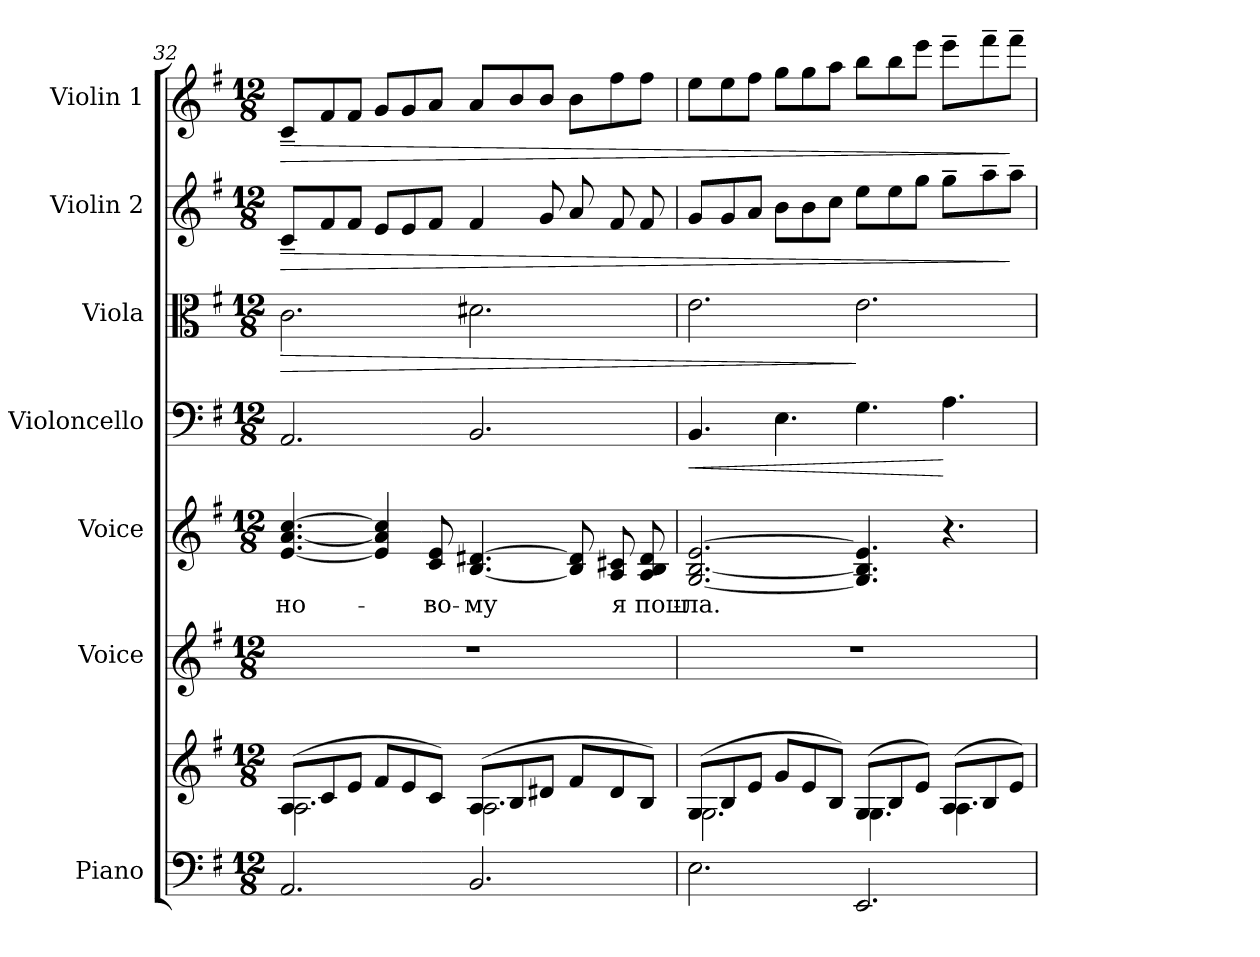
**kern	**kern	**kern	**kern	**text	**kern	**dynam	**kern	**dynam	**kern	**dynam	**kern	**dynam
*part7	*part7	*part6	*part5	*part5	*part4	*part4	*part3	*part3	*part2	*part2	*part1	*part1
*staff8	*staff7	*staff6	*staff5	*staff5	*staff4	*staff4	*staff3	*staff3	*staff2	*staff2	*staff1	*staff1
*I"Piano	*	*I"Voice	*I"Voice	*	*I"Violoncello	*	*I"Viola	*	*I"Violin 2	*	*I"Violin 1	*
*I'Pno.	*	*I'Voice	*I'Voice	*	*I'Vc.	*	*I'Vla.	*	*I'Vln.	*	*I'Vln.	*
!!LO:LB:g=z
*clefF4	*clefG2	*clefG2	*clefG2	*	*clefF4	*	*clefC3	*	*clefG2	*	*clefG2	*
*k[f#]	*k[f#]	*k[f#]	*k[f#]	*	*k[f#]	*	*k[f#]	*	*k[f#]	*	*k[f#]	*
*e:	*e:	*e:	*e:	*	*e:	*	*e:	*	*e:	*	*e:	*
*M12/8	*M12/8	*M12/8	*M12/8	*	*M12/8	*	*M12/8	*	*M12/8	*	*M12/8	*
=32	=32	=32	=32	=32	=32	=32	=32	=32	=32	=32	=32	=32
*	*^	*	*	*	*	*	*	*	*	*	*	*
!	!	!	!LO:N:vis=1	!	!	!	!	!	!	!	!	!	!
!	!	!	!	!	!LO:LY:b:color=#000000	!	!	!	!LO:HP:b	!	!LO:HP:b	!	!LO:HP:b
2.AAi/	(8Ai/L	2.Ai\	1.r	[4.ei/ [4.ai [4.cci	но-	2.AAi/	.	2.ci\	>	8c~i/L	>	8c~i/L	>
.	8ci/	.	.	.	.	.	.	.	.	8f#i/	.	8f#i/	.
.	8ei/J	.	.	.	.	.	.	.	.	8f#i/J	.	8f#i/J	.
.	8f#i/L	.	.	4ei/] 4ai] 4cci]	.	.	.	.	.	8ei/L	.	8gi/L	.
.	8ei/	.	.	.	.	.	.	.	.	8ei/	.	8gi/	.
!	!	!	!	!	!LO:LY:b:color=#000000	!	!	!	!	!	!	!	!
.	8ci/J)	.	.	8ci/ 8eiL	-во-	.	.	.	.	8f#i/J	.	8ai/J	.
!	!	!	!	!	!LO:LY:b:color=#000000	!	!	!	!	!	!	!	!
2.BBi/	(8Ai/L	2.Ai\	.	[4.Bi/ [4.d#Xi	-му	2.BBi/	.	2.d#Xi\	.	4f#i/	.	8ai/L	.
.	8Bi/	.	.	.	.	.	.	.	.	.	.	8bi/	.
.	8d#Xi/J	.	.	.	.	.	.	.	.	8gi/L	.	8bi/J	.
.	8f#i/L	.	.	8Bi/] 8d#i]	.	.	.	.	.	8ai/L	.	8bi\L	.
!	!	!	!	!	!LO:LY:b:color=#000000	!	!	!	!	!	!	!	!
.	8d#i/	.	.	8Ai/ 8c#Xi	я	.	.	.	.	8f#i/	.	8ff#i\	.
!	!	!	!	!	!LO:LY:b:color=#000000	!	!	!	!	!	!	!	!
.	8Bi/J)	.	.	8Ai/ 8Bi 8d#iL	пош-	.	.	.	.	8f#i/J	.	8ff#i\J	.
=33	=33	=33	=33	=33	=33	=33	=33	=33	=33	=33	=33	=33	=33
!	!	!	!LO:N:vis=1	!	!	!	!	!	!	!	!	!	!
!	!	!	!	!	!LO:LY:b:color=#000000	!	!LO:HP:b	!	!	!	!	!	!
2.Ei\	(8Gi/L	2.Gi\	1.r	[2.Gi/ [2.Bi [2.ei	-ла.	4.BBi/	<	2.ei\	.	8gi/L	.	8eei\L	.
.	8Bi/	.	.	.	.	.	.	.	.	8gi/	.	8eei\	.
.	8ei/J	.	.	.	.	.	.	.	.	8ai/J	.	8ff#i\J	.
.	8gi/L	.	.	.	.	4.Ei\	.	.	.	8bi\L	.	8ggi\L	.
.	8ei/	.	.	.	.	.	.	.	.	8bi\	.	8ggi\	.
.	8Bi/J)	.	.	.	.	.	.	.	.	8cci\J	.	8aai\J	.
2.EEi/	(8Gi/L	4.Gi\	.	4.Gi/] 4.Bi] 4.ei]	.	4.Gi\	.	2.ei\	]	8eei\L	.	8bbi\L	.
.	8Bi/	.	.	.	.	.	.	.	.	8eei\	.	8bbi\	.
.	8ei/J)	.	.	.	.	.	.	.	.	8ggi\J	.	8eeei\J	.
.	(8Ai/L	4.Ai\	.	4.r	.	4.Ai\	[	.	.	8gg~i\L	.	8eee~i\L	.
.	8Bi/	.	.	.	.	.	.	.	.	8aa~i\	.	8fff#~i\	.
.	8ei/J)	.	.	.	.	.	.	.	.	8aa~i\J	]	8fff#~i\J	]
*	*v	*v	*	*	*	*	*	*	*	*	*	*	*
=	=	=	=	=	=	=	=	=	=	=	=	=
*-	*-	*-	*-	*-	*-	*-	*-	*-	*-	*-	*-	*-
